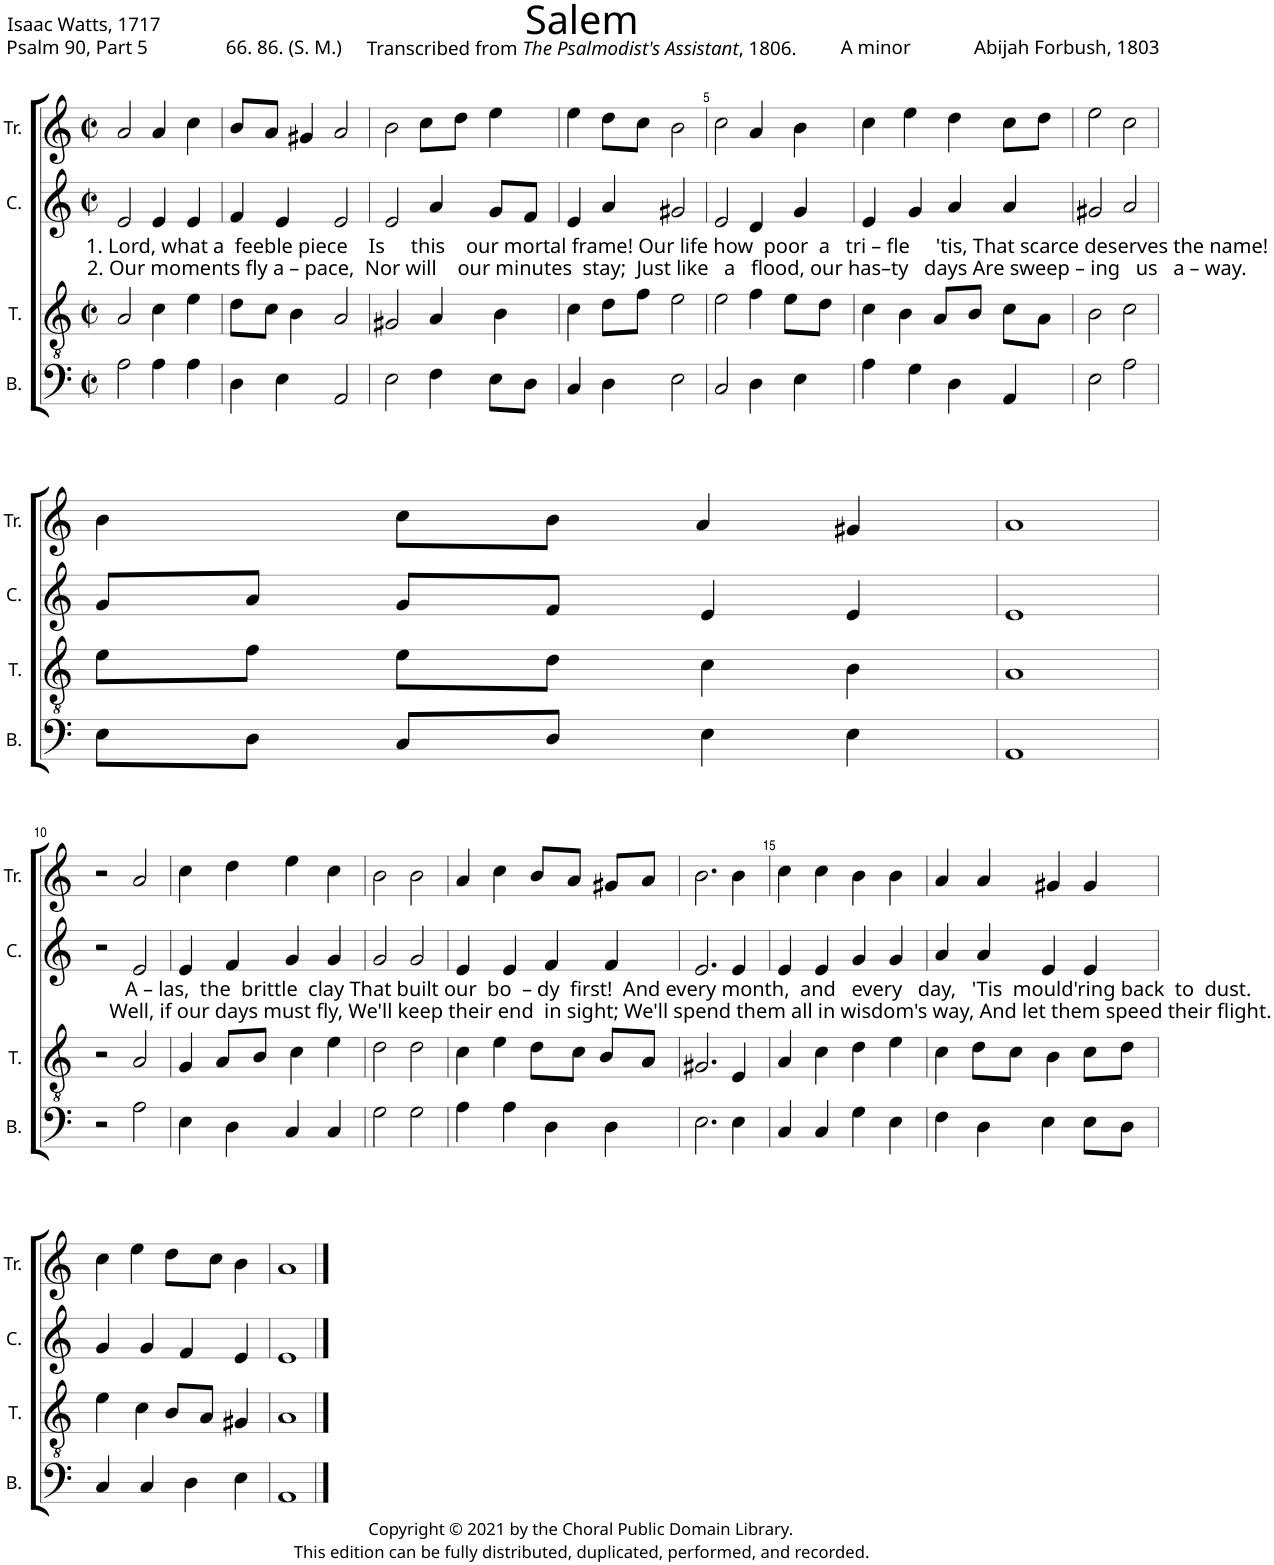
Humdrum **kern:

**kern	**kern	**kern	**kern
*part4	*part3	*part2	*part1
*staff4	*staff3	*staff2	*staff1
*I"B.	*I"T.	*I"C.	*I"Tr.
*I'B.	*I'T.	*I'C.	*I'Tr.
*clefF4	*clefGv2	*clefG2	*clefG2
*k[]	*k[]	*k[]	*k[]
*M2/2	*M2/2	*M2/2	*M2/2
*met(c|)	*met(c|)	*met(c|)	*met(c|)
=1	=1	=1	=1
!	!LO:TX:a:t=1. Lord, what a  feeble piece    Is     this    our mortal frame! Our life how  poor  a   tri – fle     'tis, That scarce deserves the name!	!	!
!	!LO:TX:a:t=2. Our moments fly a – pace,  Nor will    our minutes  stay;  Just like   a   flood, our has–ty   days Are sweep – ing   us   a – way.	!	!
2A\	2A/	2e/	2a/
4A\	4c\	4e/	4a/
4A\	4e\	4e/	4cc\
=2	=2	=2	=2
4D\	8d\L	4f/	8b/L
.	8c\J	.	8a/J
4E\	4B\	4e/	4g#X/
2AA/	2A/	2e/	2a/
=3	=3	=3	=3
2E\	2G#X/	2e/	2b\
4F\	4A/	4a/	8cc\L
.	.	.	8dd\J
8E\L	4B\	8g/L	4ee\
8D\J	.	8f/J	.
=4	=4	=4	=4
4C/	4c\	4e/	4ee\
4D\	8d\L	4a/	8dd\L
.	8f\J	.	8cc\J
2E\	2e\	2g#X/	2b\
=5	=5	=5	=5
2C/	2e\	2e/	2cc\
4D\	4f\	4d/	4a/
4E\	8e\L	4g/	4b\
.	8d\J	.	.
=6	=6	=6	=6
4A\	4c\	4e/	4cc\
4G\	4B\	4g/	4ee\
4D\	8A/L	4a/	4dd\
.	8B/J	.	.
4AA/	8c\L	4a/	8cc\L
.	8A\J	.	8dd\J
=7	=7	=7	=7
2E\	2B\	2g#X/	2ee\
2A\	2c\	2a/	2cc\
!!LO:LB:g=z
=8	=8	=8	=8
8E\L	8e\L	8g/L	4b\
8D\J	8f\J	8a/J	.
8C/L	8e\L	8g/L	8cc\L
8D/J	8d\J	8f/J	8b\J
4E\	4c\	4e/	4a/
4E\	4B\	4e/	4g#X/
=9	=9	=9	=9
1AA	1A	1e	1a
!!LO:LB:g=z
=10	=10	=10	=10
2r	2r	2r	2r
!	!LO:TX:a:t=A – las,  the  brittle  clay That built our  bo  – dy  first!  And every month,  and   every   day,   'Tis  mould'ring back  to  dust.	!	!
!	!LO:TX:a:t=Well, if our days must fly, We'll keep their end  in sight; We'll spend them all in wisdom's way, And let them speed their flight.	!	!
2A\	2A/	2e/	2a/
=11	=11	=11	=11
4E\	4G/	4e/	4cc\
4D\	8A/L	4f/	4dd\
.	8B/J	.	.
4C/	4c\	4g/	4ee\
4C/	4e\	4g/	4cc\
=12	=12	=12	=12
2G\	2d\	2g/	2b\
2G\	2d\	2g/	2b\
=13	=13	=13	=13
4A\	4c\	4e/	4a/
4A\	4e\	4e/	4cc\
4D\	8d\L	4f/	8b/L
.	8c\J	.	8a/J
4D\	8B/L	4f/	8g#X/L
.	8A/J	.	8a/J
=14	=14	=14	=14
2.E\	2.G#X/	2.e/	2.b\
4E\	4E/	4e/	4b\
=15	=15	=15	=15
4C/	4A/	4e/	4cc\
4C/	4c\	4e/	4cc\
4G\	4d\	4g/	4b\
4E\	4e\	4g/	4b\
=16	=16	=16	=16
4F\	4c\	4a/	4a/
4D\	8d\L	4a/	4a/
.	8c\J	.	.
4E\	4B\	4e/	4g#X/
8E\L	8c\L	4e/	4g#/
8D\J	8d\J	.	.
!!LO:LB:g=z
=17	=17	=17	=17
4C/	4e\	4g/	4cc\
4C/	4c\	4g/	4ee\
4D\	8B/L	4f/	8dd\L
.	8A/J	.	8cc\J
4E\	4G#X/	4e/	4b\
=18	=18	=18	=18
1AA	1A	1e	1a
==	==	==	==
*-	*-	*-	*-
